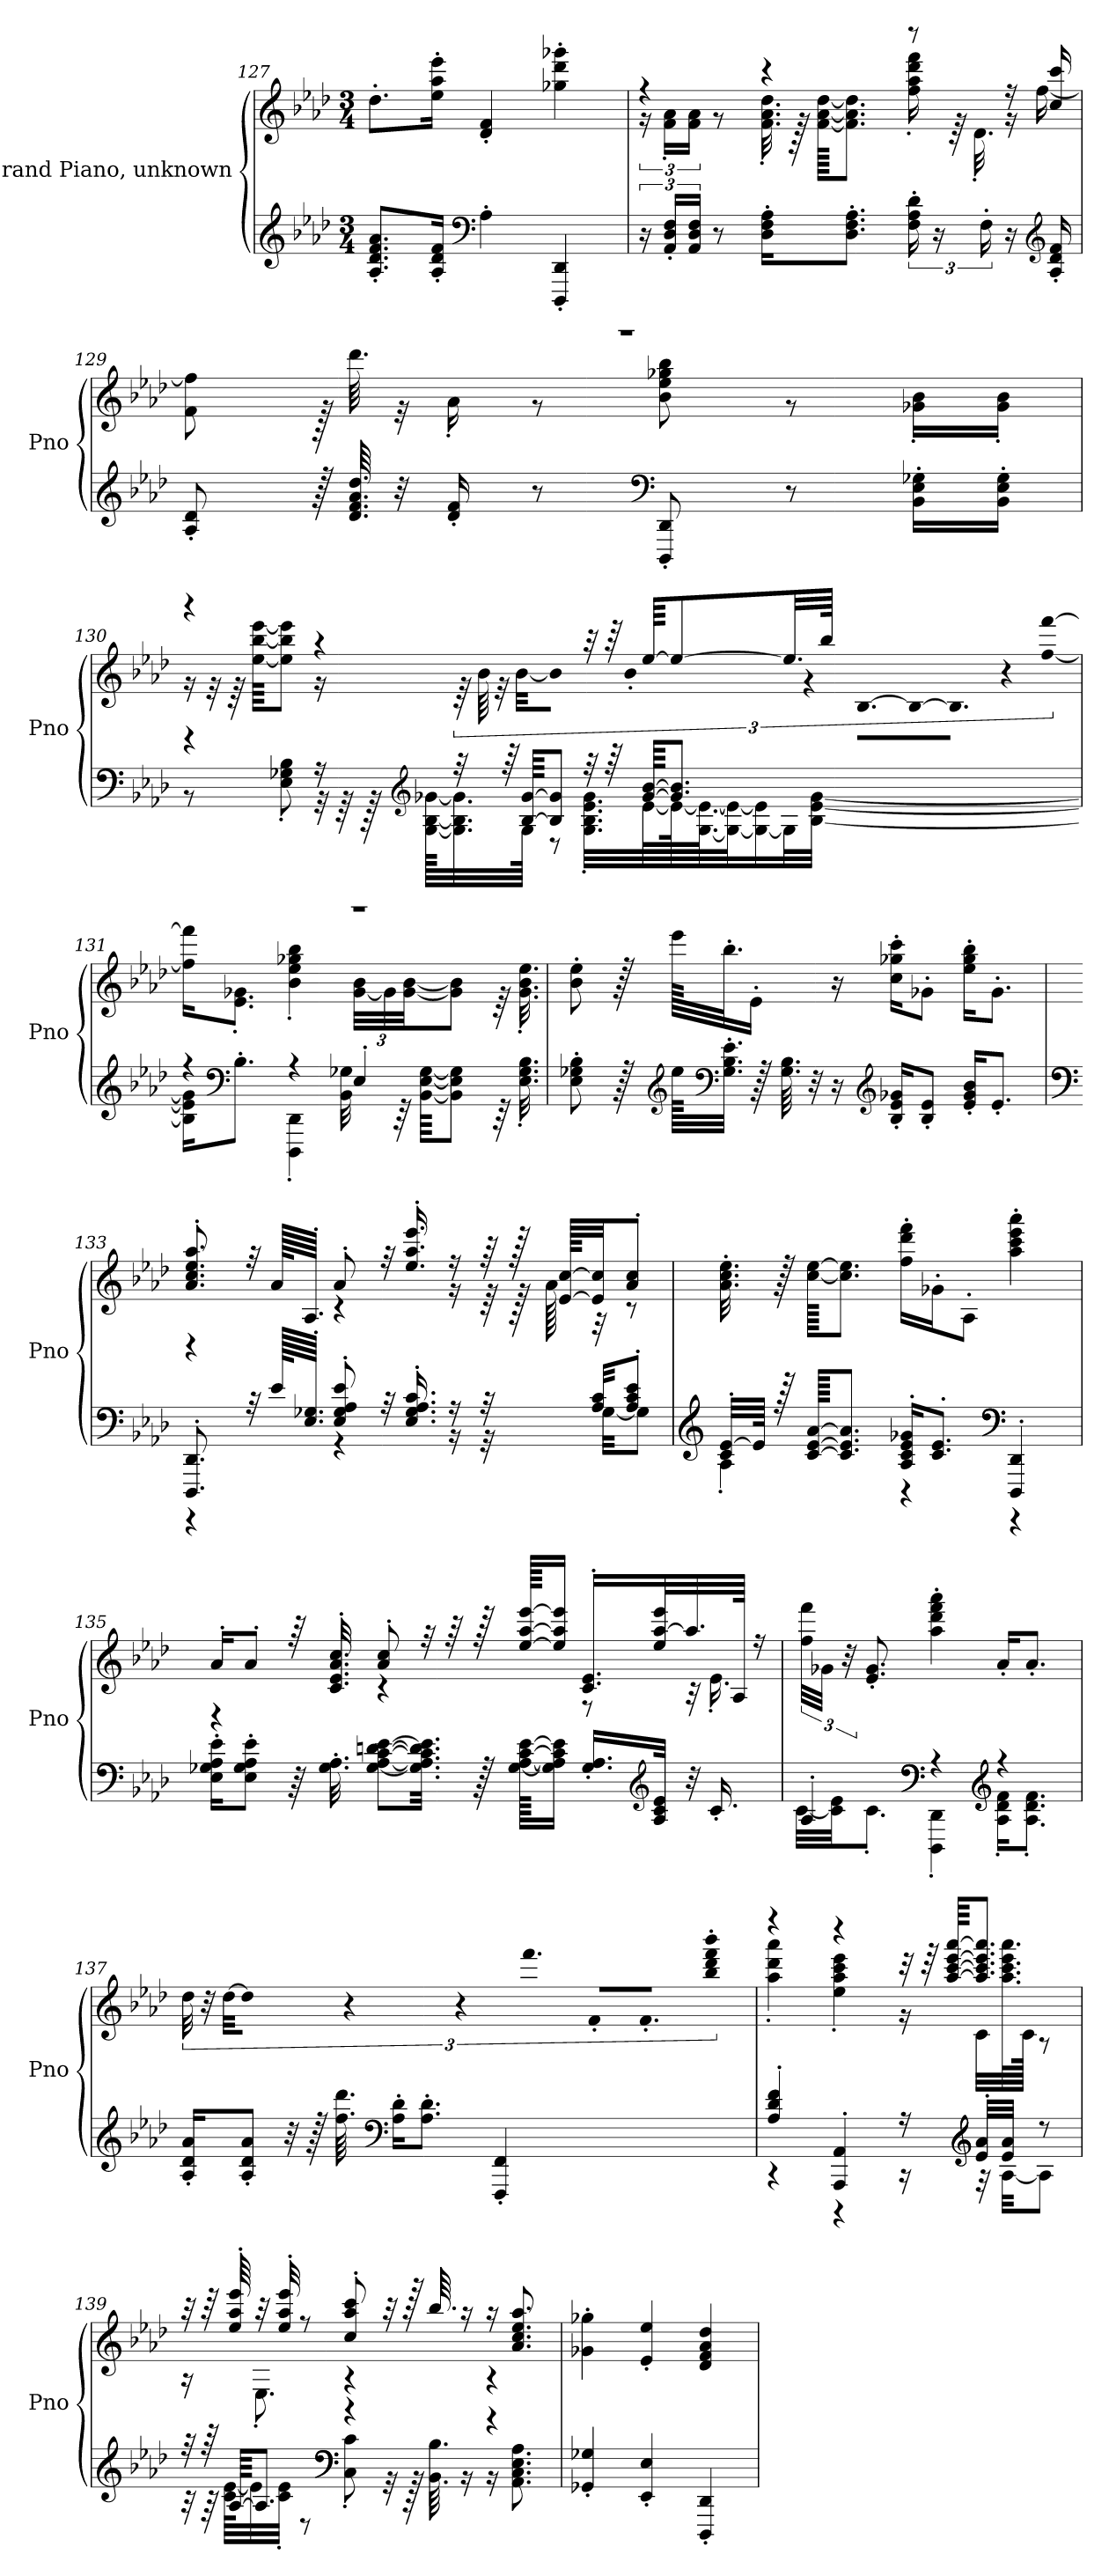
**kern	**kern
*part1	*part1
*staff2	*staff1
*I"Grand Piano, unknown	*
*I'Pno	*
*clefG2	*clefG2
*k[b-e-a-d-]	*k[b-e-a-d-]
*M3/4	*M3/4
=127	=127
8.A-/' 8.d-/' 8.f/' 8.a-/'L	8.dd-'\L
16A-/' 16d-/' 16f/'Jk	16ee-\' 16aa-\' 16eee-\'Jk
*clefF4	*
4A-'\	4d-/' 4f/'
4DDD-/' 4DD-/'	4gg-X\' 4ddd-\' 4ggg-X\'
!!LO:LB:g=z
=128	=128
*	*^
24r	4r	24r
24AA-/' 24D-/' 24F/'LL	.	24f\' 24a-\'LL
24AA-/ 24D-/ 24F/JJ	.	24f\ 24a-\JJ
8r	.	8r
16D-\' 16F\' 16A-\'KL	4r	32.f\' 32.a-\' 32.dd-\'
.	.	128r
.	.	[128f\ [128a-\ [128dd-\KKKKL
8.D-\' 8.F\' 8.A-\'J	.	8.f\] 8.a-\] 8.dd-\]J
24F\' 24A-\' 24d-\'	8r	16ff\' 16aa-\' 16ddd-\' 16fff\'
24r	.	.
.	.	64r
.	.	32.d-'\
24F'\	.	.
16r	16r	16r
*clefG2	*	*
16A-/' 16d-/' 16f/'	16cc/ 16ccc/	[16ff\
=129	=129	=129
8A-/' 8d-/'	2.r	8f\ 8ff\]
128r	.	128r
64.d-/ 64.f/ 64.a-/ 64.dd-/	.	64.ddd-\
32r	.	32r
16d-/' 16f/'	.	16a-'\
8r	.	8r
*clefF4	*	*
8DDD-/' 8DD-/'	.	8b-\ 8ee-\ 8gg-X\ 8bb-\
8r	.	8r
16BB-\' 16E-\' 16G-X\'LL	.	16g-X\' 16b-\'LL
16BB-\' 16E-\' 16G-\'JJ	.	16g-\' 16b-\'JJ
!!LO:LB:g=z	!!
=130	=130	=130
*^	*	*
4r	8r	4r	16r
.	.	.	32r
.	.	.	64r
.	.	.	[64ee-\ [64bb-\ [64eee-\KKKL
.	8E-\' 8G-X\' 8B-\'	.	8ee-\] 8bb-\] 8eee-\]J
16r	32r	4r	16r
.	64r	.	.
.	128r	.	.
*clefG2	*	*	*
.	[128G-\ [128B-\ [128g-X\KKLLL	.	.
32r	32.G-\] 32.B-\] 32.g-\]	.	96r
.	.	.	96b-\
.	.	.	48r
64r	.	.	.
.	.	.	[48b-\KKL
[64B-/ [64g-/KKKL	64G-\JJJk	.	.
8B-/] 8g-/]J	8r	.	8b-\J]
32r	32.G-\' 32.B-\' 32.e-\' 32.g-\'LLL	32r	16b-'\
64r	.	64r	.
[64g-/ [64b-/KKKL	[64e-\L	[64ee-/KKKL	.
8.g-/] 8.b-/]J	128e-\K_	8ee-/_	128r
.	[64.G-\ 64.e-\_J	.	[64.B-\KLLL
.	32G-\_ 32e-\_J	.	32B-\J_
.	16G-\_ 16e-\]	.	16.B-\JJ]
.	32G-\L]	32.ee-/LL]	.
.	[32B-\ [32e-\ [32g-\JJJ	.	64r
.	.	64bb-/JJJk	[64ff\ [64fff\
!!LO:LB:g=z	!!
=131	=131	=131	=131
4r	16B-\] 16e-\] 16g-\]KL	2.r	16ff\] 16fff\]KL
*clefF4	*	*	*
.	8.B-'\J	.	8.e-\' 8.g-X\'J
4r	4DDD-\' 4DD-\'	.	4b-\' 4ee-\' 4gg-X\' 4bb-\'
*	*	*	*Xbrackettup
4E-'/	32BB-\ 32G-X\	.	[48g-\ 48b-\LLL
.	.	.	48g-\]
.	64r	.	.
.	.	.	[48g-\ [48b-\JJ
.	[64BB-\ [64E-\ [64G-\KKKL	.	.
.	8BB-\] 8E-\] 8G-\]J	.	8g-\] 8b-\]J
.	64r	.	64r
.	32.E-\' 32.G-\' 32.B-\'	.	32.g-\' 32.b-\' 32.ee-\'
*v	*v	*	*
*	*v	*v
=132	=132
8E-\' 8G-X\' 8B-\'	8b-\' 8ee-\'
128r	128r
*clefG2	*
128ee-\KKLLL	128eee-\KKLLL
*clefF4	*
32.G-\' 32.B-\' 32.e-\'JJJ	32.bb-'\J
128r	16e-'\JJ
64.G-\ 64.B-\	.
32r	.
16r	16r
*clefG2	*
16B-/' 16e-/' 16g-X/'KL	16cc\' 16gg-X\' 16ccc\'KL
8B-/' 8e-/'J	8g-X'\J
16e-/' 16g-/' 16b-/'KL	16ee-\' 16gg-\' 16bb-\'KL
8.e-'/J	8.g-'\J
!!LO:PB:g=z
=133	=133
*clefF4	*
*^	*^
8.DDD-/' 8.DD-/'	4r	8.a-/' 8.cc/' 8.ee-/' 8.aa-/'	4r
32r	.	32r	.
128e-/KLLLL	.	128a-/KLLLL	.
64.E-/' 64.G-X/'JJJJ	.	64.A-'/JJJJ	.
8E-/' 8G-/' 8A-/' 8e-/'	4r	8a-'/	4r
32r	.	32r	.
16.E-/' 16.G-/' 16.A-/' 16.c/'	.	16.ee-/' 16.aa-/' 16.eee-/'	.
16r	16r	16r	16r
32r	32r	64r	64r
.	.	128r	128r
.	.	[128e-/ [128cc/KKLLL	128a-\
32A-/ 32c/KKL	[32G-\KKL	32e-/] 32cc/]JJ	32r
8A-/' 8c/' 8e-/'J	8G-\J]	8a-/' 8cc/'J	8r
*	*	*v	*v
=134	=134	=134
*clefG2	*	*
32c/' [32e-/'LLL	4A-'\	32.a-\' 32.cc\' 32.ee-\'
64e-/JJJk]	.	.
128r	.	128r
[128c/ [128e-/ [128a-/KKKKL	.	[128cc\ [128ee-\KKKKL
8.c/] 8.e-/] 8.a-/]J	.	8.cc\] 8.ee-\]J
16A-/' 16c/' 16e-/' 16g-X/'KL	4r	16ff\' 16ddd-\' 16fff\'LL
8.c/' 8.e-/'J	.	16g-X'\J
.	.	8A-'\J
*clefF4	*	*
4DDD-/' 4DD-/'	4r	4aa-\' 4ccc\' 4eee-\' 4aaa-\'
*v	*v	*
!!LO:LB:g=z
=135	=135
*	*^
16E-\' 16G-X\' 16A-\' 16e-\'KL	16a-'/KL	4r
8E-\' 8G-\' 8A-\' 8e-\'J	8a-'/J	.
64r	64r	.
32.G-\' 32.A-\'	32.c/' 32.e-/' 32.a-/' 32.cc/'	.
[8G-\ [8A-\ [8c\ [8dn\ [8e-\L	8a-/' 8cc/'	4r
32.G-\] 32.A-\] 32.c\] 32.d\] 32.e-\]Jkk	32r	.
.	64r	.
128r	128r	.
[128G-\ [128A-\ [128c\ [128e-\KKKLL	[128ee-/ [128aa-/ [128eee-/KKKLL	.
16G-\] 16A-\] 16c\] 16e-\]JJ	16ee-/] 16aa-/] 16eee-/]JJ	.
16.G-/' 16.A-/'LL	16.c/' 16.e-/'LL	8r
*clefG2	*	*
32A-/ 32c/ 32e-/JJk	32ee-/ [32aa-/ 32eee-/L	.
32r	32.aa-/]	32r
16.c'/	.	16.e-'\
.	64A-/JJJk	.
.	16r	.
*	*v	*v
=136	=136
*^	*
*	*	*brackettup
4A-'/	[32c\LLL	48ff\ 48fff\LLL
.	.	48g-X\JJJ
.	32c\] 32e-\JJ	.
.	.	48r
.	8.c'\J	8.e-/' 8.g-/'
*clefF4	*	*
4r	4DDD-\' 4DD-\'	4aa-\' 4ddd-\' 4fff\' 4aaa-\'
*clefG2	*	*
4r	16A-\' 16d-\' 16f\'KL	16a-'/KL
.	8.A-\' 8.d-\' 8.f\'J	8.a-'/J
*v	*v	*
!!LO:LB:g=z
=137	=137
16A-/' 16d-/' 16a-/'KL	48dd-\
.	48r
.	[48dd-\KKL
8A-/' 8d-/' 8a-/'J	8dd-\J]
32r	32r
128r	128r
64.ff\ 64.ddd-\	64.fff\
*clefF4	*
16A-\' 16d-\'KL	16f'/KL
8.A-\' 8.d-\'J	8.f'/J
4FFF/' 4FF/'	4bb-\' 4ddd-\' 4fff\' 4bbb-\'
=138	=138
*^	*^
4A-/' 4d-/' 4f/'	4r	4r	4aa-\' 4ddd-\' 4aaa-\'
4AAA-/' 4AA-/'	4r	4r	4ee-\' 4aa-\' 4ccc\' 4eee-\'
16r	16r	32r	16r
.	.	64r	.
.	.	[64aa-/ [64ccc/ [64eee-/ [64aaa-/KKKL	.
*clefG2	*	*	*
32e-/' 32a-/'LLL	32r	8.aa-/] 8.ccc/] 8.eee-/] 8.aaa-/]J	32c\LLL
32e-/ 32a-/JJJ	[32A-\KKL	.	64.aa-\ 64.ccc\ 64.eee-\ 64.aaa-\L
.	.	.	128c\JJJJk
8r	8A-\J]	.	8r
=139	=139	=139	=139
32r	32r	32r	16r
64r	64r	64r	.
[64A-/KKKL	64c\ [64e-\KLLL	64ee-/' 64aa-/' 64eee-/'	.
8.A-/J]	32e-\]	32r	8.E-'\
.	32c\' 32e-\'JJJ	32ee-/' 32aa-/' 32eee-/'	.
.	8r	8r	.
*clefF4	*	*	*
4r	8C\' 8c\'	8cc/' 8aa-/' 8ccc/'	4r
.	32r	32r	.
.	128r	128r	.
.	64.BB-\ 64.B-\	64.bb-/	.
.	16r	16r	.
4r	16r	16r	4r
.	8.AA-\ 8.C\ 8.E-\ 8.A-\	8.a-/ 8.cc/ 8.ee-/ 8.aa-/	.
*v	*v	*	*
*	*v	*v
!!LO:LB:g=z
=140	=140
4GG-X/' 4G-X/'	4g-X\' 4gg-X\'
4EE-/' 4E-/'	4e-/' 4ee-/'
4DDD-/' 4DD-/'	4d-/ 4f/ 4a-/ 4dd-/
=	=
*-	*-
